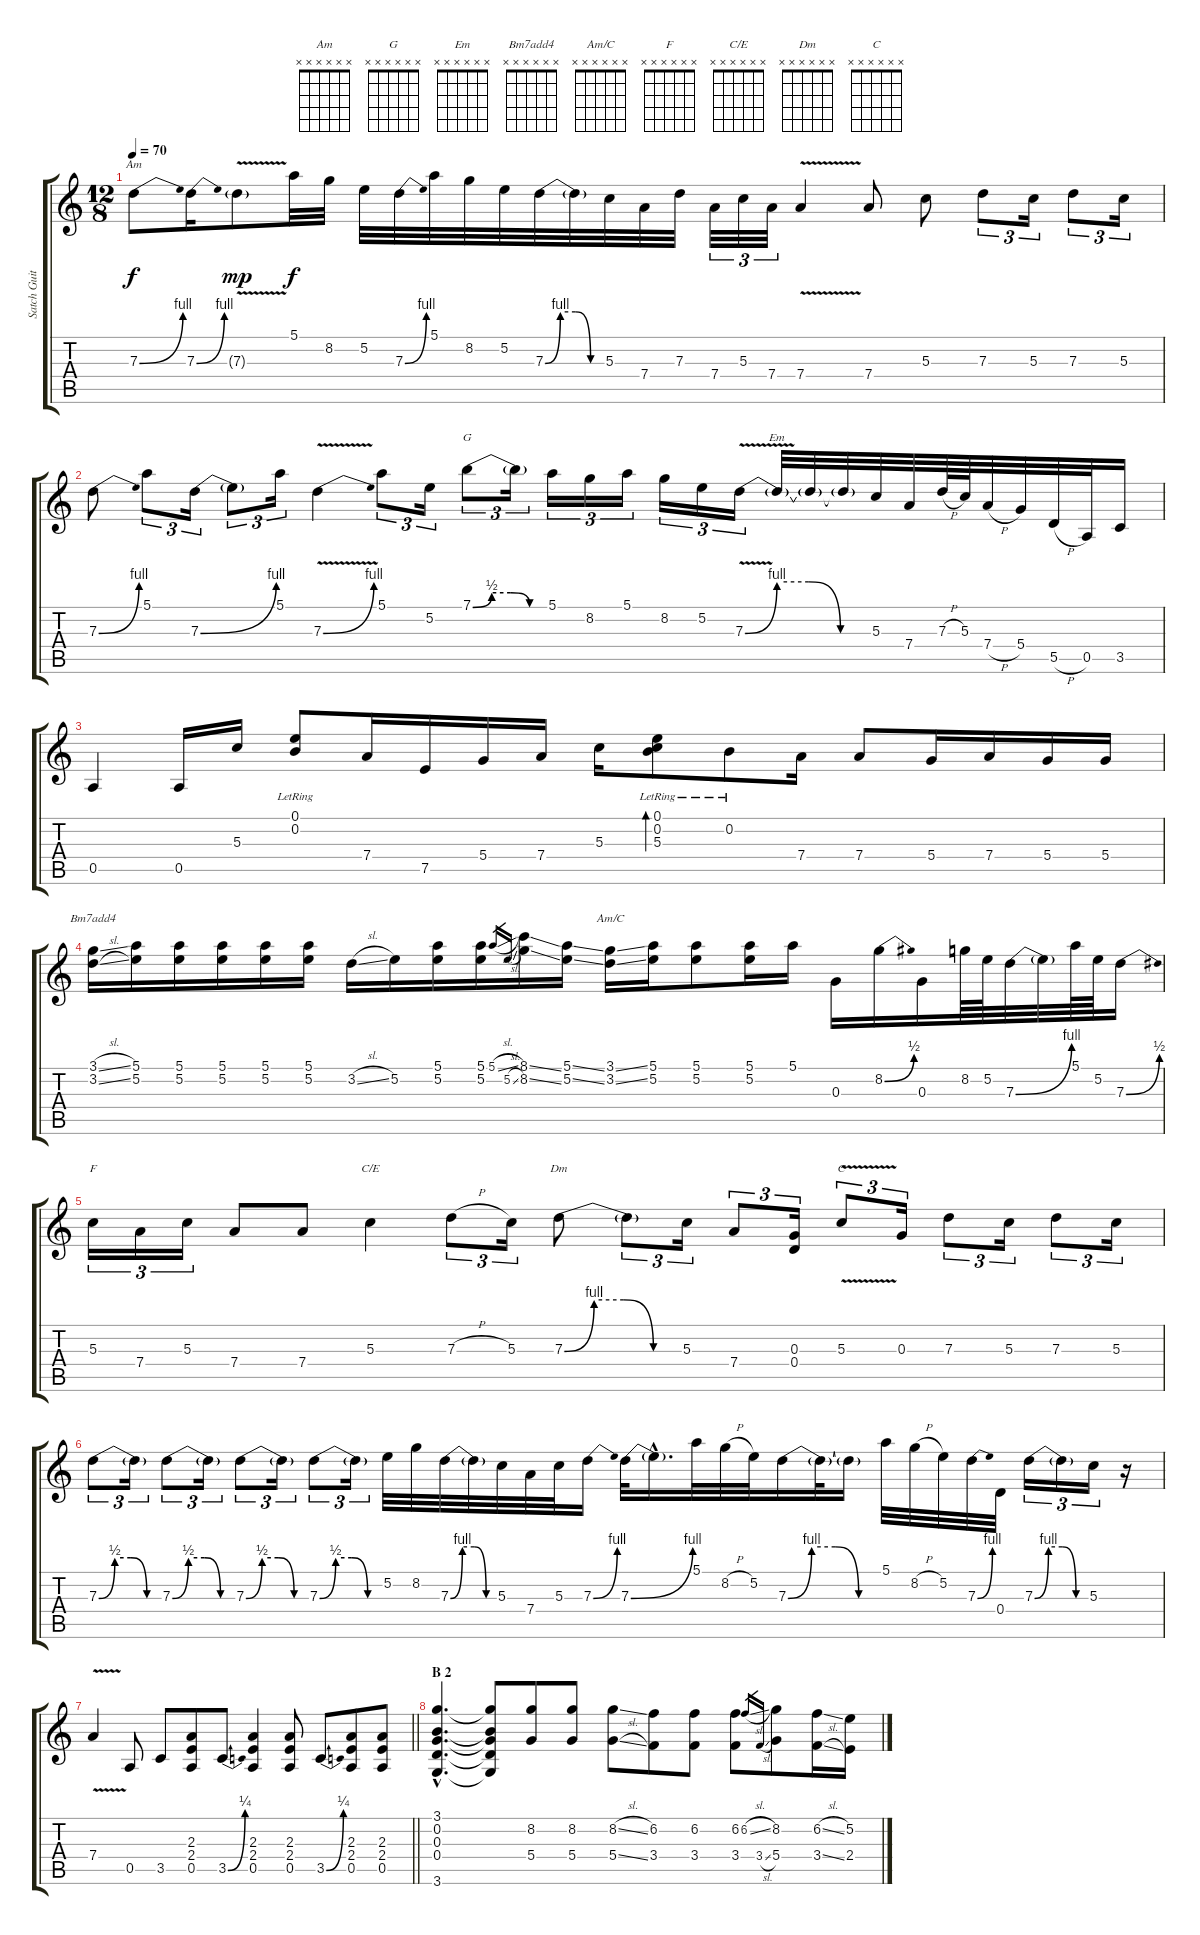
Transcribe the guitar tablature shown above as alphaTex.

\track ("Satch Guitar" "Satch Guit") {instrument distortionguitar}
\staff {score tabs}
\tuning (E4 B3 G3 D3 A2 E2) {hide}
\chord ("Am" x x x x x x)
\chord ("G" x x x x x x)
\chord ("Em" x x x x x x)
\chord ("Bm7add4" x x x x x x)
\chord ("Am/C" x x x x x x)
\chord ("F" x x x x x x)
\chord ("C/E" x x x x x x)
\chord ("Dm" x x x x x x)
\chord ("C" x x x x x x)
\ts (12 8)
\tempo 70
\clef g2
\ks c
7.3{be (bend 0 0 60 4)}.8{ch "Am" dy f} 7.3{be (bend 0 0 60 4)}.16 7.3{v g}.8{dy mp} 5.1.32{dy f} 8.2.32 5.2.32 7.3{be (bend 0 0 60 4)}.32 5.1.32 8.2.32 5.2.32 7.3{be (custom 0 0 15 4 30 4 45 0 60 0)}.32 7.3{t}.32 5.3.32 7.4.32 7.3.32 7.4.32{tu (3 2)} 5.3.32{tu (3 2)} 7.4.32{tu (3 2)} 7.4{v}.4 7.4.8 5.3.8 7.3.8{tu (3 2)} 5.3.16{tu (3 2)} 7.3.8{tu (3 2)} 5.3.16{tu (3 2)} |
7.3{be (bend 0 0 60 4)}.8 5.1.8{tu (3 2)} 7.3{be (bend 0 0 60 4)}.16{tu (3 2)} 7.3{t}.8{tu (3 2)} 5.1.16{tu (3 2)} 7.3{be (bend 0 0 60 4) v}.4 5.1.8{tu (3 2)} 5.2.16{tu (3 2)} 7.1{be (custom 0 0 15 2 30 2 45 0 60 0)}.8{tu (3 2) ch "G"} 7.1{t}.16{tu (3 2)} 5.1.16{tu (3 2)} 8.2.16{tu (3 2)} 5.1.16{tu (3 2)} 8.2.16{tu (3 2)} 5.2.16{tu (3 2)} 7.3{be (custom 0 0 15 4 30 4 45 0 60 0) v}.16{tu (3 2)} 7.3{t}.32{ch "Em"} 7.3{t}.32 7.3{t}.32 5.3.32 7.4.32 7.3{h}.64 5.3.64 7.4{h}.32 5.4.32 5.5{h}.32 0.5.32 3.5.16 |
0.5.4 0.5.16 5.3.16{volume 11 instrument electricguitarclean} (0.1{lr} 0.2{lr}).8 7.4.16 7.5.16 5.4.16 7.4.16 5.3.16 (0.1{lr} 0.2{lr} 5.3).8{bd 120} 0.2{lr}.8 7.4.16 7.4.8 5.4.16 7.4.16 5.4.16 5.4.16 |
(3.1{sl} 3.2{sl}).16{ch "Bm7add4" volume 13 instrument distortionguitar} (5.1 5.2).16 (5.1 5.2).16 (5.1 5.2).16 (5.1 5.2).16 (5.1 5.2).16 3.2{sl}.16 5.2.16 (5.1 5.2).16 (5.1 5.2).16 5.1{sl}.16{gr} 5.2{sl}.16{gr} (8.1{ss} 8.2{ss}).16 (5.1{ss} 5.2{ss}).16 (3.1{ss} 3.2{ss}).16{ch "Am/C"} (5.1 5.2).16 (5.1 5.2).8 (5.1 5.2).16 5.1.16 0.3.16 8.2{be (bend 0 0 60 2)}.16 0.3.16 8.2.64 5.2.64 7.3{be (bend 0 0 60 4)}.32 7.3{t}.32 5.1.64 5.2.64 7.3{be (bend 0 0 60 2)}.16 |
5.3.16{tu (3 2) ch "F"} 7.4.16{tu (3 2)} 5.3.16{tu (3 2)} 7.4.8 7.4.8 5.3.4{ch "C/E"} 7.3{h}.8{tu (3 2)} 5.3.16{tu (3 2)} 7.3{be (custom 0 0 15 4 30 4 45 0 60 0)}.8{ch "Dm"} 7.3{t}.8{tu (3 2)} 5.3.16{tu (3 2)} 7.4.8{tu (3 2)} (0.3 0.4).16{tu (3 2)} 5.3{v}.8{tu (3 2) ch "C"} 0.3.16{tu (3 2)} 7.3.8{tu (3 2)} 5.3.16{tu (3 2)} 7.3.8{tu (3 2)} 5.3.16{tu (3 2)} |
7.3{be (custom 0 0 15 2 30 2 45 0 60 0)}.8{tu (3 2)} 7.3{t}.16{tu (3 2)} 7.3{be (custom 0 0 15 2 30 2 45 0 60 0)}.8{tu (3 2)} 7.3{t}.16{tu (3 2)} 7.3{be (custom 0 0 15 2 30 2 45 0 60 0)}.8{tu (3 2)} 7.3{t}.16{tu (3 2)} 7.3{be (custom 0 0 15 2 30 2 45 0 60 0)}.8{tu (3 2)} 7.3{t}.16{tu (3 2)} 5.2.32 8.2.32 7.3{be (custom 0 0 15 4 30 4 45 0 60 0)}.32 7.3{t}.32 5.3.32 7.4.32 5.3.32 7.3{be (bend 0 0 60 4)}.16 7.3{be (bend 0 0 60 4)}.32 7.3{hac t}.16{d} 5.1.32 8.2{h}.32 5.2.32 7.3{be (custom 0 0 15 4 30 4 45 0 60 0)}.16 7.3{t}.32 7.3{t}.16 5.1.32 8.2{h}.32 5.2.32 7.3{be (bend 0 0 60 4)}.32 0.4.32 7.3{be (custom 0 0 15 4 30 4 45 0 60 0)}.16{tu (3 2)} 7.3{t}.16{tu (3 2)} 5.3.16{tu (3 2)} r.16 |
\barLineRight lightlight
7.4{v}.4 0.5.8 3.5.8 (2.3 2.4 0.5).8 3.5{be (bend 0 0 60 1)}.8 (2.3 2.4 0.5).4 (2.3 2.4 0.5).8 3.5{be (bend 0 0 60 1)}.8 (2.3 2.4 0.5).8 (2.3 2.4 0.5).8 |
\section ("" "B 2")
(3.1{hac} 0.2{hac} 0.3{hac} 0.4{hac} 3.6{hac}).4{d} (3.1{t} 0.2{t} 0.3{t} 0.4{t} 3.6{t}).8 (8.2 5.4).8 (8.2 5.4).8 (8.2{sl} 5.4{sl}).8 (6.2 3.4).8 (6.2 3.4).8 (6.2 3.4).8 6.2{sl}.16{gr} 3.4{sl}.16{gr} (8.2 5.4).8 (6.2{sl} 3.4{sl}).16 (5.2 2.4).16
